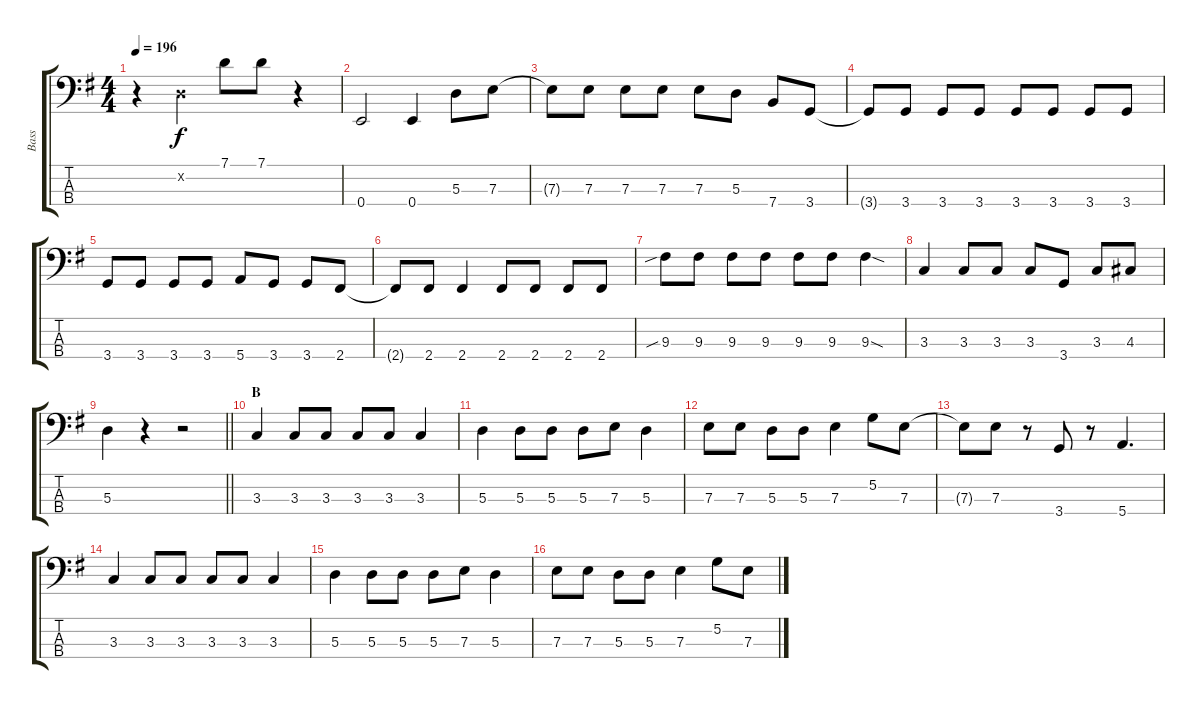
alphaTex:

\track ("Bass" "Bass") {instrument electricbassfinger}
\staff {score tabs}
\tuning (G2 D2 A1 E1) {hide}
\ts (4 4)
\tempo 196
\clef f4
\ks g
r.4{dy f} 0.2{x}.4 7.1.8 7.1.8 r.4 |
0.4.2 0.4.4 5.3.8 7.3.8 |
7.3{t}.8 7.3.8 7.3.8 7.3.8 7.3.8 5.3.8 7.4.8 3.4.8 |
3.4{t}.8 3.4.8 3.4.8 3.4.8 3.4.8 3.4.8 3.4.8 3.4.8 |
3.4.8 3.4.8 3.4.8 3.4.8 5.4.8 3.4.8 3.4.8 2.4.8 |
2.4{t}.8 2.4.8 2.4.4 2.4.8 2.4.8 2.4.8 2.4.8 |
9.3{sib}.8 9.3.8 9.3.8 9.3.8 9.3.8 9.3.8 9.3{sod}.4 |
3.3.4 3.3.8 3.3.8 3.3.8 3.4.8 3.3.8 4.3.8 |
\barLineRight lightlight
5.3.4 r.4 r.2 |
\section ("" "B")
3.3.4 3.3.8 3.3.8 3.3.8 3.3.8 3.3.4 |
5.3.4 5.3.8 5.3.8 5.3.8 7.3.8 5.3.4 |
7.3.8 7.3.8 5.3.8 5.3.8 7.3.4 5.2.8 7.3.8 |
7.3{t}.8 7.3.8 r.8 3.4.8 r.8 5.4.4{d} |
3.3.4 3.3.8 3.3.8 3.3.8 3.3.8 3.3.4 |
5.3.4 5.3.8 5.3.8 5.3.8 7.3.8 5.3.4 |
7.3.8 7.3.8 5.3.8 5.3.8 7.3.4 5.2.8 7.3.8
